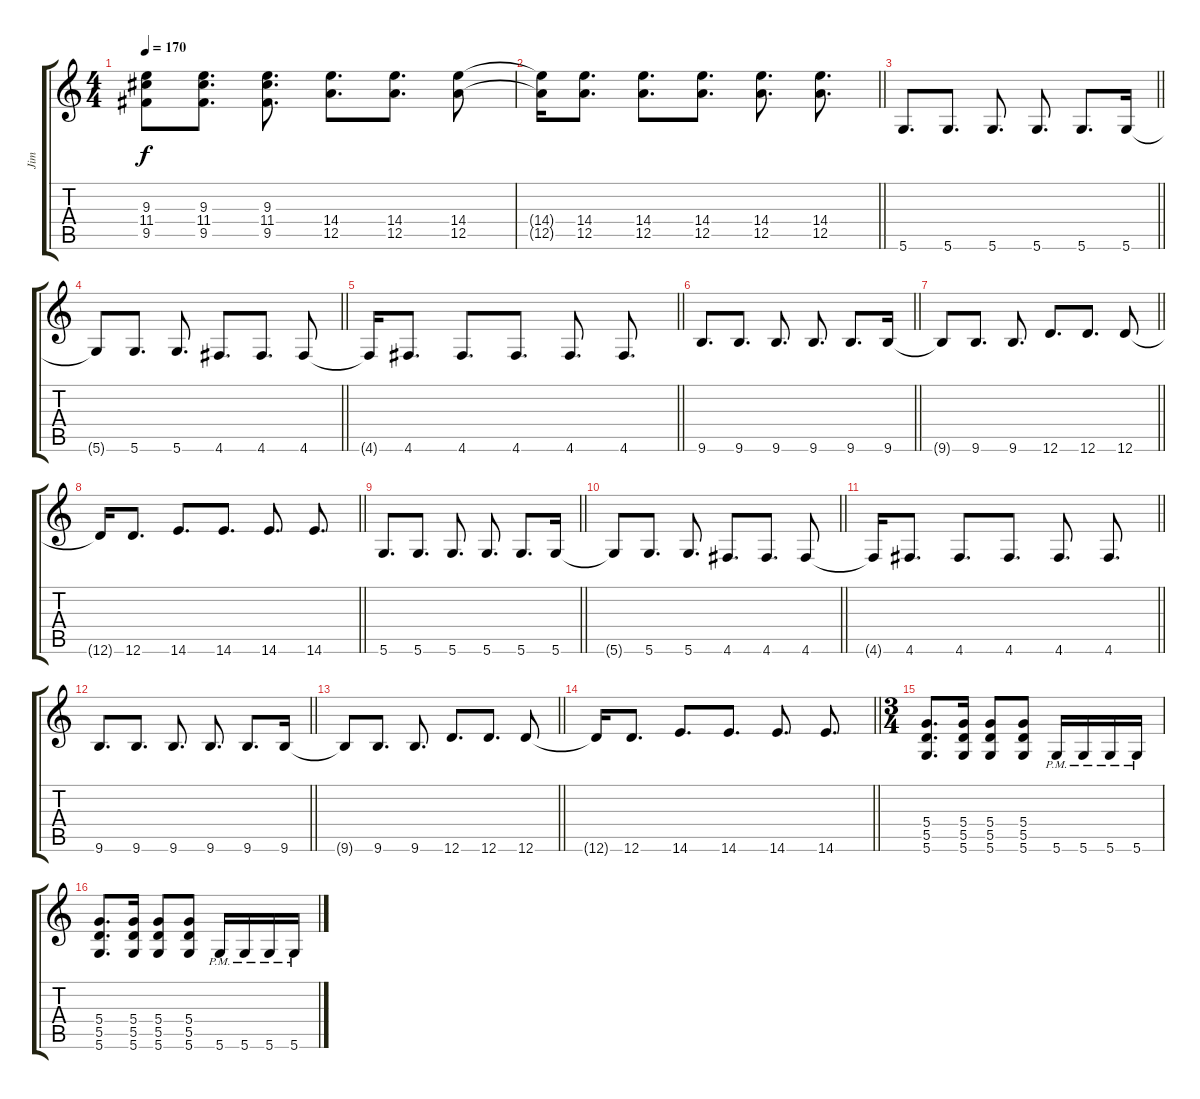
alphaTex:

\track ("Jim" "Jim") {instrument electricguitarjazz}
\staff {score tabs}
\tuning (E4 B3 G3 D3 A2 D2) {hide}
\ts (4 4)
\tempo 170
\clef g2
\ks c
(9.3{t} 11.4{t} 9.5{t}).8{dy f} (9.3 11.4 9.5).8{d} (9.3 11.4 9.5).8{d} (14.4 12.5).8{d} (14.4 12.5).8{d} (14.4 12.5).8 |
\barLineRight lightlight
(14.4{t} 12.5{t}).16 (14.4 12.5).8{d} (14.4 12.5).8{d} (14.4 12.5).8{d} (14.4 12.5).8{d} (14.4 12.5).8{d} |
\barLineRight lightlight
5.6.8{d instrument distortionguitar} 5.6.8{d} 5.6.8{d} 5.6.8{d} 5.6.8{d} 5.6.16 |
\barLineRight lightlight
5.6{t}.8 5.6.8{d} 5.6.8{d} 4.6.8{d} 4.6.8{d} 4.6.8 |
\barLineRight lightlight
4.6{t}.16 4.6.8{d} 4.6.8{d} 4.6.8{d} 4.6.8{d} 4.6.8{d} |
\barLineRight lightlight
9.6.8{d} 9.6.8{d} 9.6.8{d} 9.6.8{d} 9.6.8{d} 9.6.16 |
\barLineRight lightlight
9.6{t}.8 9.6.8{d} 9.6.8{d} 12.6.8{d} 12.6.8{d} 12.6.8 |
\barLineRight lightlight
12.6{t}.16 12.6.8{d} 14.6.8{d} 14.6.8{d} 14.6.8{d} 14.6.8{d} |
\barLineRight lightlight
5.6.8{d} 5.6.8{d} 5.6.8{d} 5.6.8{d} 5.6.8{d} 5.6.16 |
\barLineRight lightlight
5.6{t}.8 5.6.8{d} 5.6.8{d} 4.6.8{d} 4.6.8{d} 4.6.8 |
\barLineRight lightlight
4.6{t}.16 4.6.8{d} 4.6.8{d} 4.6.8{d} 4.6.8{d} 4.6.8{d} |
\barLineRight lightlight
9.6.8{d} 9.6.8{d} 9.6.8{d} 9.6.8{d} 9.6.8{d} 9.6.16 |
\barLineRight lightlight
9.6{t}.8 9.6.8{d} 9.6.8{d} 12.6.8{d} 12.6.8{d} 12.6.8 |
\barLineRight lightlight
12.6{t}.16 12.6.8{d} 14.6.8{d} 14.6.8{d} 14.6.8{d} 14.6.8{d} |
\ts (3 4)
(5.4 5.5 5.6).8{d} (5.4 5.5 5.6).16 (5.4 5.5 5.6).8 (5.4 5.5 5.6).8 5.6{pm}.16 5.6{pm}.16 5.6{pm}.16 5.6{pm}.16 |
(5.4 5.5 5.6).8{d} (5.4 5.5 5.6).16 (5.4 5.5 5.6).8 (5.4 5.5 5.6).8 5.6{pm}.16 5.6{pm}.16 5.6{pm}.16 5.6{pm}.16
